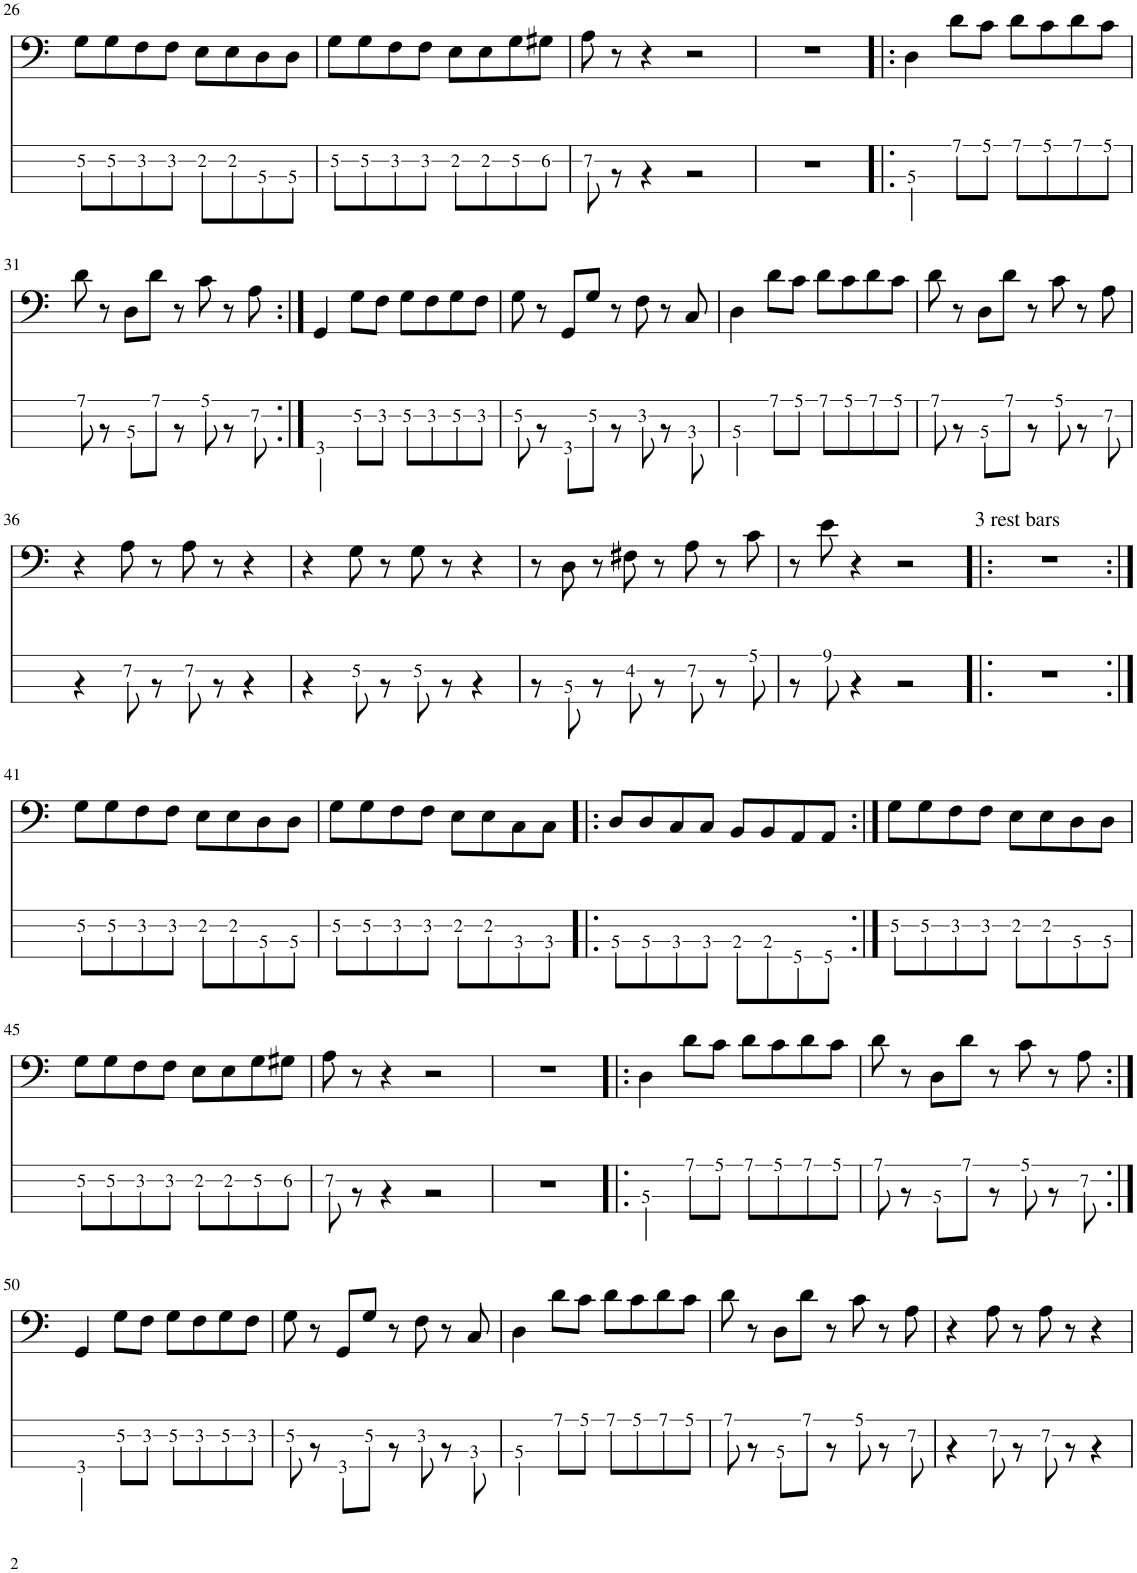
**kern	**kern
*part1	*part1
*staff2	*staff1
*I"Electric Bass	*
*I'El. B.	*
!!LO:PB:g=z
*	*clefF4
*Trd7c12	*Trd7c12
*k[]	*k[]
*M4/4	*M4/4
=26	=26
8G\L	8G\L
8G\	8G\
8F\	8F\
8F\J	8F\J
8E\L	8E\L
8E\	8E\
8D\	8D\
8D\J	8D\J
=27	=27
8G\L	8G\L
8G\	8G\
8F\	8F\
8F\J	8F\J
8E\L	8E\L
8E\	8E\
8G\	8G\
8G#\J	8G#X\J
=28	=28
8A\	8A\
8r	8r
4r	4r
2r	2r
=29	=29
1r	1r
=30!|:	=30!|:
4D\	4D\
8d\L	8d\L
8c\J	8c\J
8d\L	8d\L
8c\	8c\
8d\	8d\
8c\J	8c\J
!!LO:LB:g=z
=31	=31
8d\	8d\
8r	8r
8D\L	8D\L
8d\J	8d\J
8r	8r
8c\	8c\
8r	8r
8A\	8A\
=32:|!	=32:|!
4GG\	4GG/
8G\L	8G\L
8F\J	8F\J
8G\L	8G\L
8F\	8F\
8G\	8G\
8F\J	8F\J
=33	=33
8G\	8G\
8r	8r
8GG\L	8GG/L
8G\J	8G/J
8r	8r
8F\	8F\
8r	8r
8C\	8C/
=34	=34
4D\	4D\
8d\L	8d\L
8c\J	8c\J
8d\L	8d\L
8c\	8c\
8d\	8d\
8c\J	8c\J
=35	=35
8d\	8d\
8r	8r
8D\L	8D\L
8d\J	8d\J
8r	8r
8c\	8c\
8r	8r
8A\	8A\
!!LO:LB:g=z
=36	=36
4r	4r
8A\	8A\
8r	8r
8A\	8A\
8r	8r
4r	4r
=37	=37
4r	4r
8G\	8G\
8r	8r
8G\	8G\
8r	8r
4r	4r
=38	=38
8r	8r
8D\	8D\
8r	8r
8F#\	8F#X\
8r	8r
8A\	8A\
8r	8r
8c\	8c\
=39	=39
8r	8r
8e\	8e\
4r	4r
2r	2r
=40!|:	=40!|:
!	!LO:TX:a:t=3 rest bars
1r	1r
!!LO:LB:g=z
=41:|!	=41:|!
8G\L	8G\L
8G\	8G\
8F\	8F\
8F\J	8F\J
8E\L	8E\L
8E\	8E\
8D\	8D\
8D\J	8D\J
=42	=42
8G\L	8G\L
8G\	8G\
8F\	8F\
8F\J	8F\J
8E\L	8E\L
8E\	8E\
8C\	8C\
8C\J	8C\J
=43!|:	=43!|:
8D\L	8D/L
8D\	8D/
8C\	8C/
8C\J	8C/J
8BB\L	8BB/L
8BB\	8BB/
8AA\	8AA/
8AA\J	8AA/J
=44:|!	=44:|!
8G\L	8G\L
8G\	8G\
8F\	8F\
8F\J	8F\J
8E\L	8E\L
8E\	8E\
8D\	8D\
8D\J	8D\J
!!LO:LB:g=z
=45	=45
8G\L	8G\L
8G\	8G\
8F\	8F\
8F\J	8F\J
8E\L	8E\L
8E\	8E\
8G\	8G\
8G#\J	8G#X\J
=46	=46
8A\	8A\
8r	8r
4r	4r
2r	2r
=47	=47
1r	1r
=48!|:	=48!|:
4D\	4D\
8d\L	8d\L
8c\J	8c\J
8d\L	8d\L
8c\	8c\
8d\	8d\
8c\J	8c\J
=49	=49
8d\	8d\
8r	8r
8D\L	8D\L
8d\J	8d\J
8r	8r
8c\	8c\
8r	8r
8A\	8A\
!!LO:LB:g=z
=50:|!	=50:|!
4GG\	4GG/
8G\L	8G\L
8F\J	8F\J
8G\L	8G\L
8F\	8F\
8G\	8G\
8F\J	8F\J
=51	=51
8G\	8G\
8r	8r
8GG\L	8GG/L
8G\J	8G/J
8r	8r
8F\	8F\
8r	8r
8C\	8C/
=52	=52
4D\	4D\
8d\L	8d\L
8c\J	8c\J
8d\L	8d\L
8c\	8c\
8d\	8d\
8c\J	8c\J
=53	=53
8d\	8d\
8r	8r
8D\L	8D\L
8d\J	8d\J
8r	8r
8c\	8c\
8r	8r
8A\	8A\
=54	=54
4r	4r
8A\	8A\
8r	8r
8A\	8A\
8r	8r
4r	4r
=	=
*-	*-
